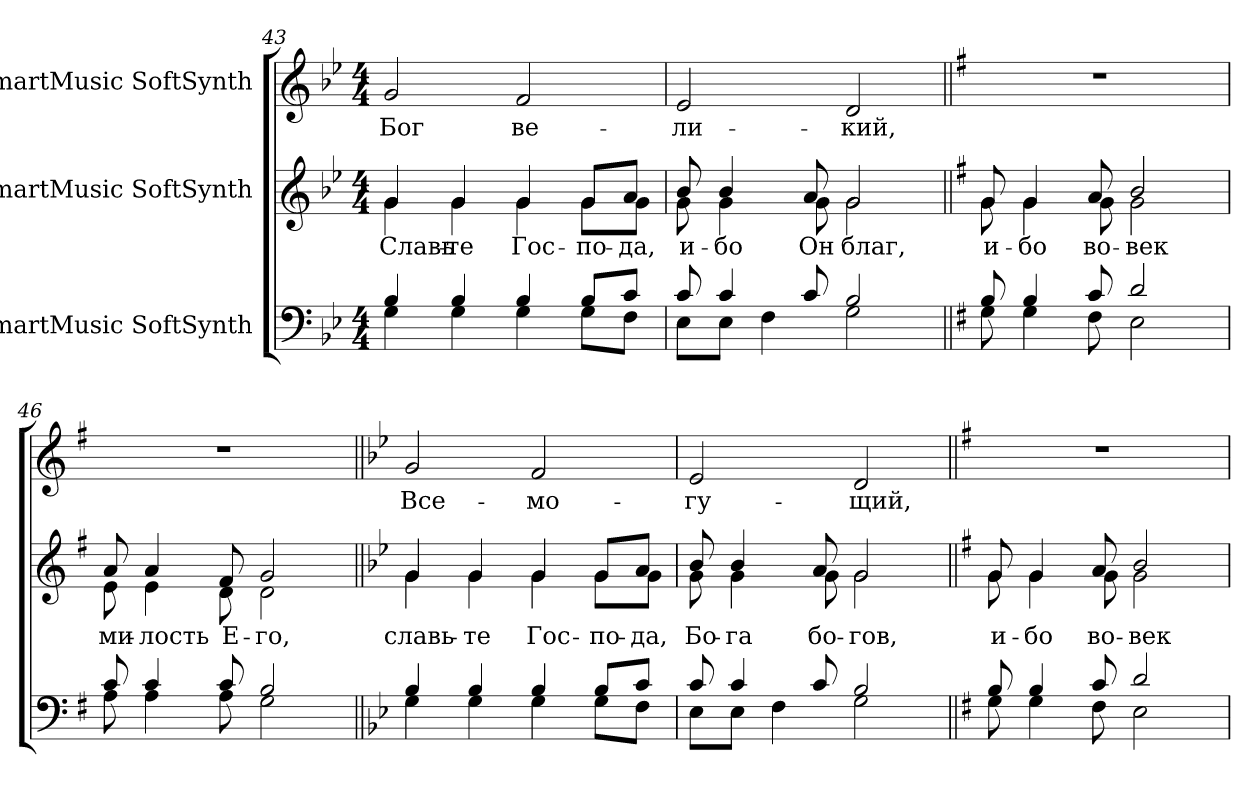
**kern	**kern	**text	**kern	**text
*part3	*part2	*part2	*part1	*part1
*staff3	*staff2	*staff2	*staff1	*staff1
*I"SmartMusic SoftSynth	*I"SmartMusic SoftSynth	*	*I"SmartMusic SoftSynth	*
*clefF4	*clefG2	*	*clefG2	*
*k[b-e-]	*k[b-e-]	*	*k[b-e-]	*
*B-:	*B-:	*	*B-:	*
*M4/4	*M4/4	*	*M4/4	*
=43	=43	=43	=43	=43
*^	*	*	*	*
!	!	!	!LO:LY:b:color=#000000	!	!
*	*	*^	*	*	*
!	!	!	!	!	!	!LO:LY:b:color=#000000
4B-i/	4Gi\	4gi/	4gi\	Славь-	2gi/	Бог
!	!	!	!	!LO:LY:b:color=#000000	!	!
4B-i/	4Gi\	4gi/	4gi\	-те	.	.
!	!	!	!	!LO:LY:b:color=#000000	!	!
!	!	!	!	!	!	!LO:LY:b:color=#000000
4B-i/	4Gi\	4gi/	4gi\	Гос-	2fi/	ве-
!	!	!	!	!LO:LY:b:color=#000000	!	!
8B-i/L	8Gi\L	8gi/L	8gi\L	-по-	.	.
!	!	!	!	!LO:LY:b:color=#000000	!	!
8ci/J	8Fi\J	8ai/J	8gi\J	-да,	.	.
=44	=44	=44	=44	=44	=44	=44
!	!	!	!	!LO:LY:b:color=#000000	!	!
!	!	!	!	!	!	!LO:LY:b:color=#000000
8ci/	8E-i\L	8b-i/	8gi\	и-	2e-i/	-ли-
!	!	!	!	!LO:LY:b:color=#000000	!	!
4ci/	8E-i\J	4b-i/	4gi\	-бо	.	.
.	4Fi\	.	.	.	.	.
!	!	!	!	!LO:LY:b:color=#000000	!	!
8ci/	.	8ai/	8gi\	Он	.	.
!	!	!	!	!LO:LY:b:color=#000000	!	!
!	!	!	!	!	!	!LO:LY:b:color=#000000
2B-i/	2Gi\	2gi/	2gi\	благ,	2di/	-кий,
=45||	=45||	=45||	=45||	=45||	=45||	=45||
*k[f#]	*	*k[f#]	*	*	*k[f#]	*
*G:	*	*G:	*	*	*G:	*
!	!	!	!	!LO:LY:b:color=#000000	!	!
8Bi/	8Gi\	8gi/	8gi\	и-	1r	.
!	!	!	!	!LO:LY:b:color=#000000	!	!
4Bi/	4Gi\	4gi/	4gi\	-бо	.	.
!	!	!	!	!LO:LY:b:color=#000000	!	!
8ci/	8F#i\	8ai/	8gi\	во-	.	.
!	!	!	!	!LO:LY:b:color=#000000	!	!
2di/	2Ei\	2bi/	2gi\	-век	.	.
!!LO:LB:g=z
=46	=46	=46	=46	=46	=46	=46
!	!	!	!	!LO:LY:b:color=#000000	!	!
8ci/	8Ai\	8ai/	8ei\	ми-	1r	.
!	!	!	!	!LO:LY:b:color=#000000	!	!
4ci/	4Ai\	4ai/	4ei\	-лость	.	.
!	!	!	!	!LO:LY:b:color=#000000	!	!
8ci/	8Ai\	8f#i/	8di\	Е-	.	.
!	!	!	!	!LO:LY:b:color=#000000	!	!
2Bi/	2Gi\	2gi/	2di\	-го,	.	.
=47||	=47||	=47||	=47||	=47||	=47||	=47||
*k[b-e-]	*	*k[b-e-]	*	*	*k[b-e-]	*
*B-:	*	*B-:	*	*	*B-:	*
!	!	!	!	!LO:LY:b:color=#000000	!	!
!	!	!	!	!	!	!LO:LY:b:color=#000000
4B-i/	4Gi\	4gi/	4gi\	славь-	2gi/	Все-
!	!	!	!	!LO:LY:b:color=#000000	!	!
4B-i/	4Gi\	4gi/	4gi\	-те	.	.
!	!	!	!	!LO:LY:b:color=#000000	!	!
!	!	!	!	!	!	!LO:LY:b:color=#000000
4B-i/	4Gi\	4gi/	4gi\	Гос-	2fi/	-мо-
!	!	!	!	!LO:LY:b:color=#000000	!	!
8B-i/L	8Gi\L	8gi/L	8gi\L	-по-	.	.
!	!	!	!	!LO:LY:b:color=#000000	!	!
8ci/J	8Fi\J	8ai/J	8gi\J	-да,	.	.
=48	=48	=48	=48	=48	=48	=48
!	!	!	!	!LO:LY:b:color=#000000	!	!
!	!	!	!	!	!	!LO:LY:b:color=#000000
8ci/	8E-i\L	8b-i/	8gi\	Бо-	2e-i/	-гу-
!	!	!	!	!LO:LY:b:color=#000000	!	!
4ci/	8E-i\J	4b-i/	4gi\	-га	.	.
.	4Fi\	.	.	.	.	.
!	!	!	!	!LO:LY:b:color=#000000	!	!
8ci/	.	8ai/	8gi\	бо-	.	.
!	!	!	!	!LO:LY:b:color=#000000	!	!
!	!	!	!	!	!	!LO:LY:b:color=#000000
2B-i/	2Gi\	2gi/	2gi\	-гов,	2di/	-щий,
=49||	=49||	=49||	=49||	=49||	=49||	=49||
*k[f#]	*	*k[f#]	*	*	*k[f#]	*
*G:	*	*G:	*	*	*G:	*
!	!	!	!	!LO:LY:b:color=#000000	!	!
8Bi/	8Gi\	8gi/	8gi\	и-	1r	.
!	!	!	!	!LO:LY:b:color=#000000	!	!
4Bi/	4Gi\	4gi/	4gi\	-бо	.	.
!	!	!	!	!LO:LY:b:color=#000000	!	!
8ci/	8F#i\	8ai/	8gi\	во-	.	.
!	!	!	!	!LO:LY:b:color=#000000	!	!
2di/	2Ei\	2bi/	2gi\	-век	.	.
*v	*v	*	*	*	*	*
*	*v	*v	*	*	*
=	=	=	=	=
*-	*-	*-	*-	*-
